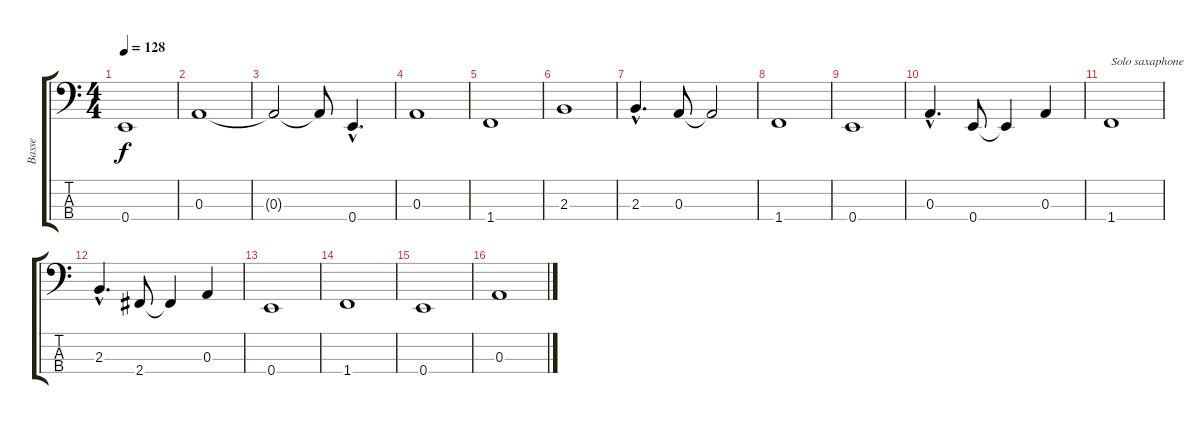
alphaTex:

\track ("Basse" "Basse") {instrument electricbassfinger}
\staff {score tabs}
\tuning (G2 D2 A1 E1) {hide}
\ts (4 4)
\tempo 128
\clef f4
\ks c
0.4.1{dy f} |
0.3.1 |
0.3{t}.2 0.3{t}.8 0.4{hac}.4{d} |
0.3.1 |
1.4.1 |
2.3.1 |
2.3{hac}.4{d} 0.3.8 0.3{t}.2 |
1.4.1 |
0.4.1 |
0.3{hac}.4{d} 0.4.8 0.4{t}.4 0.3.4 |
1.4.1{txt "Solo saxaphone"} |
2.3{hac}.4{d} 2.4.8 2.4{t}.4 0.3.4 |
0.4.1 |
1.4.1 |
0.4.1 |
0.3.1
